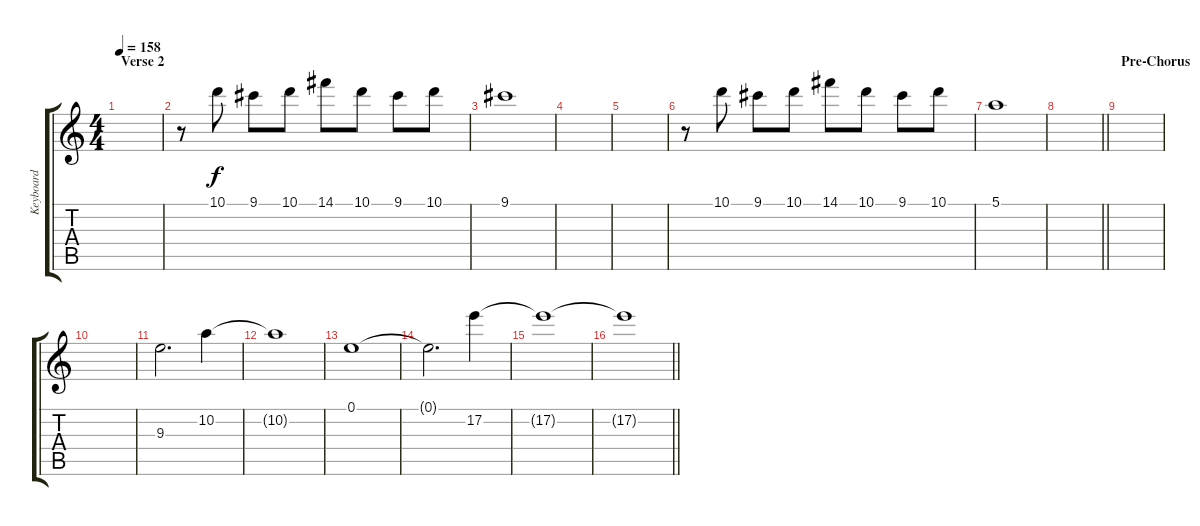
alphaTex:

\track ("Keyboard" "Keyboard") {instrument electricpiano1}
\staff {score tabs}
\tuning (E5 B4 G4 D4 A3 E3) {hide}
\ts (4 4)
\section ("" "Verse 2")
\tempo 158
\clef g2
\ks c
|
r.8 10.1.8 9.1.8 10.1.8 14.1.8 10.1.8 9.1.8 10.1.8 |
9.1.1 |
|
|
r.8 10.1.8 9.1.8 10.1.8 14.1.8 10.1.8 9.1.8 10.1.8 |
5.1.1 |
\barLineRight lightlight
|
\section ("" "Pre-Chorus")
|
|
9.3.2{d instrument pad2warm} 10.2.4 |
10.2{t}.1 |
0.1.1 |
0.1{t}.2{d} 17.2.4 |
17.2{t}.1 |
\barLineRight lightlight
17.2{t}.1
